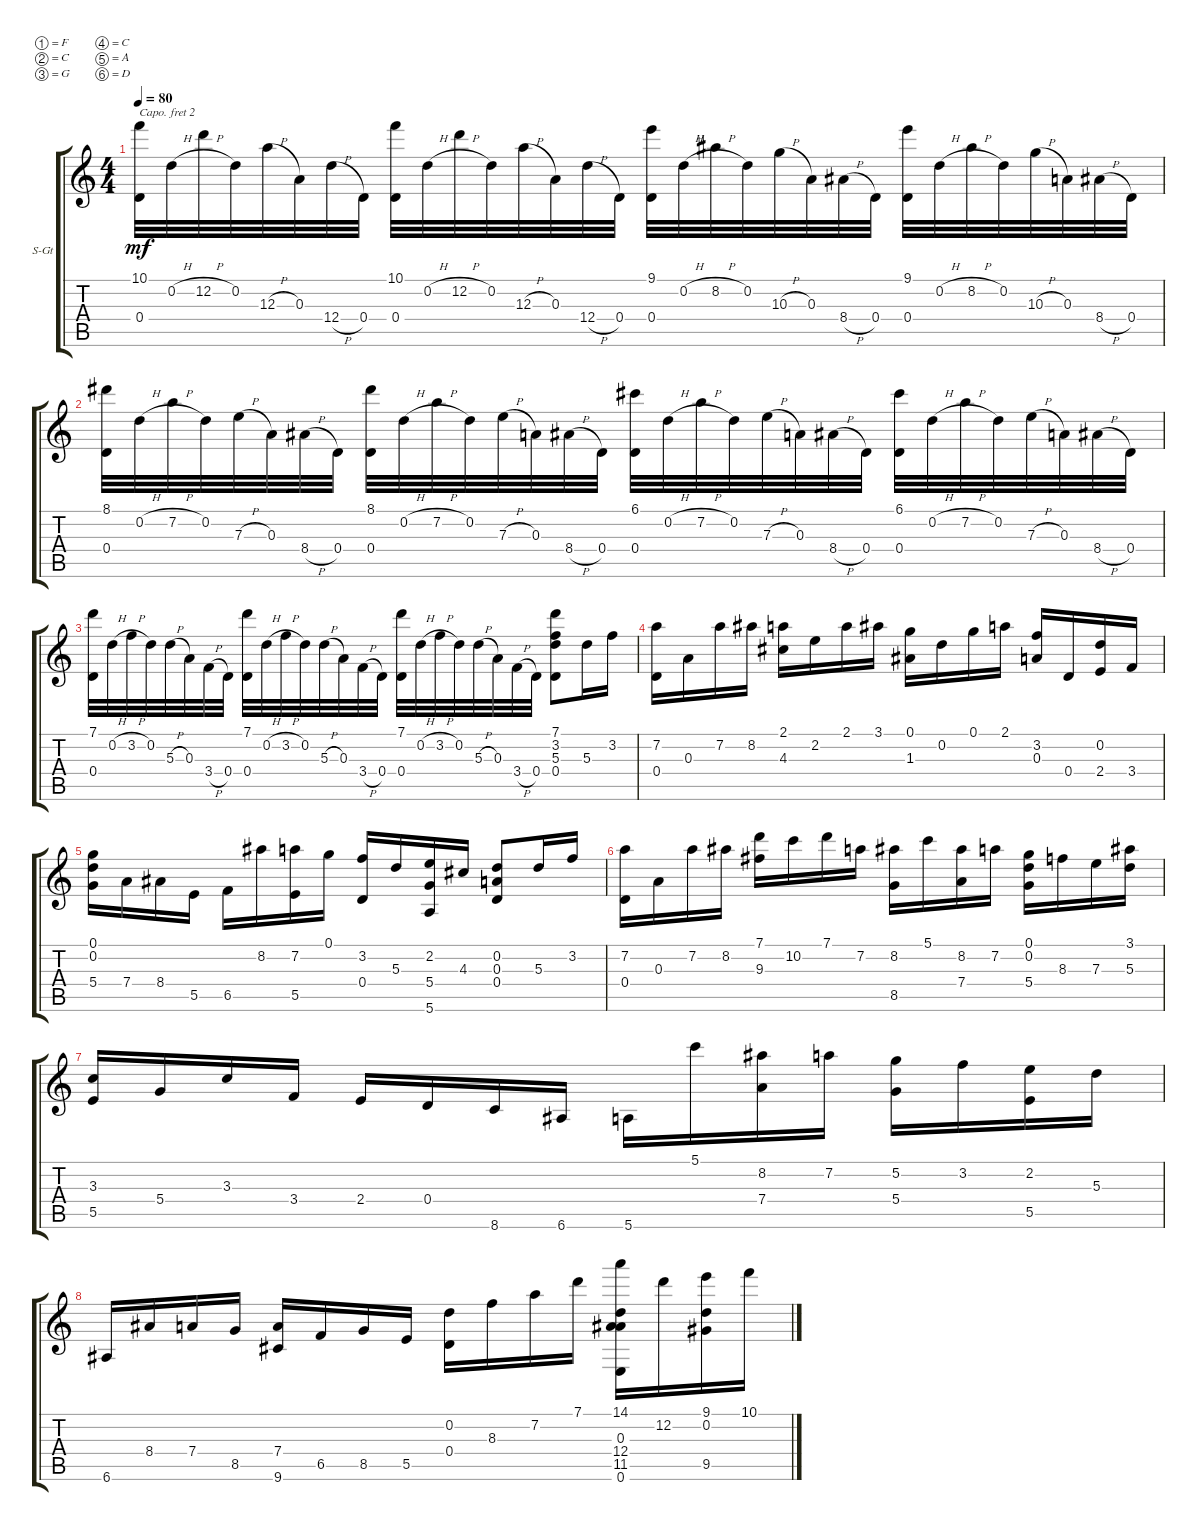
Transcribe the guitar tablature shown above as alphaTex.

\defaultSystemsLayout 4
\bracketExtendMode groupsimilarinstruments
\firstSystemTrackNameOrientation horizontal
\otherSystemsTrackNameOrientation horizontal
\track ("Steel Guitar" "S-Gt") {instrument acousticguitarsteel}
\staff {score tabs}
\capo 2
\tuning (F4 C4 G3 C3 A2 D2)
\ts (4 4)
\tempo 80
\clef g2
\ks c
(10.1 0.4).32{dy mf} 0.2{h}.32 12.2{h}.32 0.2.32 12.3{h}.32 0.3.32 12.4{h}.32 0.4.32 (0.4 10.1).32 0.2{h}.32 12.2{h}.32 0.2.32 12.3{h}.32 0.3.32 12.4{h}.32 0.4.32 (0.4 9.1).32 0.2{h}.32 8.2{h}.32 0.2.32 10.3{h}.32 0.3.32 8.4{h}.32 0.4.32 (0.4 9.1).32 0.2{h}.32 8.2{h}.32 0.2.32 10.3{h}.32 0.3.32 8.4{h}.32 0.4.32 |
(8.1 0.4).32 0.2{h}.32 7.2{h}.32 0.2.32 7.3{h}.32 0.3.32 8.4{h}.32 0.4.32 (0.4 8.1).32 0.2{h}.32 7.2{h}.32 0.2.32 7.3{h}.32 0.3.32 8.4{h}.32 0.4.32 (0.4 6.1).32 0.2{h}.32 7.2{h}.32 0.2.32 7.3{h}.32 0.3.32 8.4{h}.32 0.4.32 (0.4 6.1).32 0.2{h}.32 7.2{h}.32 0.2.32 7.3{h}.32 0.3.32 8.4{h}.32 0.4.32 |
(7.1 0.4).32 0.2{h}.32 3.2{h}.32 0.2.32 5.3{h}.32 0.3.32 3.4{h}.32 0.4.32 (0.4 7.1).32 0.2{h}.32 3.2{h}.32 0.2.32 5.3{h}.32 0.3.32 3.4{h}.32 0.4.32 (0.4 7.1).32 0.2{h}.32 3.2{h}.32 0.2.32 5.3{h}.32 0.3.32 3.4{h}.32 0.4.32 (0.4 5.3 3.2 7.1).8 5.3.16 3.2.16 |
(7.2 0.4).16 0.3.16 7.2.16 8.2.16 (2.1 4.3).16 2.2.16 2.1.16 3.1.16 (0.1 1.3).16 0.2.16 0.1.16 2.1.16 (3.2 0.3).16 0.4.16 (2.4 0.2).16 3.4.16 |
(0.1 0.2 5.4).16 7.4.16 8.4.16 5.5.16 6.5.16 8.2.16 (7.2 5.5).16 0.1.16 (3.2 0.4).16 5.3.16 (2.2 5.4 5.6).16 4.3.16 (0.2 0.3 0.4).8 5.3.16 3.2.16 |
(7.2 0.4).16 0.3.16 7.2.16 8.2.16 (7.1 9.3).16 10.2.16 7.1.16 7.2.16 (8.2 8.5).16 5.1.16 (8.2 7.4).16 7.2.16 (0.1 0.2 5.4).16 8.3.16 7.3.16 (5.3 3.1).16 |
(5.5 3.3).16 5.4.16 3.3.16 3.4.16 2.4.16 0.4.16 8.6.16 6.6.16 5.6.16 5.1.16 (8.2 7.4).16 7.2.16 (5.2 5.4).16 3.2.16 (2.2 5.5).16 5.3.16 |
6.6.16 8.4.16 7.4.16 8.5.16 (9.6 7.4).16 6.5.16 8.5.16 5.5.16 (0.4 0.2).16 8.3.16 7.2.16 7.1.16 (14.1 0.3 12.4 11.5 0.6).16 12.2.16 (0.2 9.1 9.5).16 10.1.16
